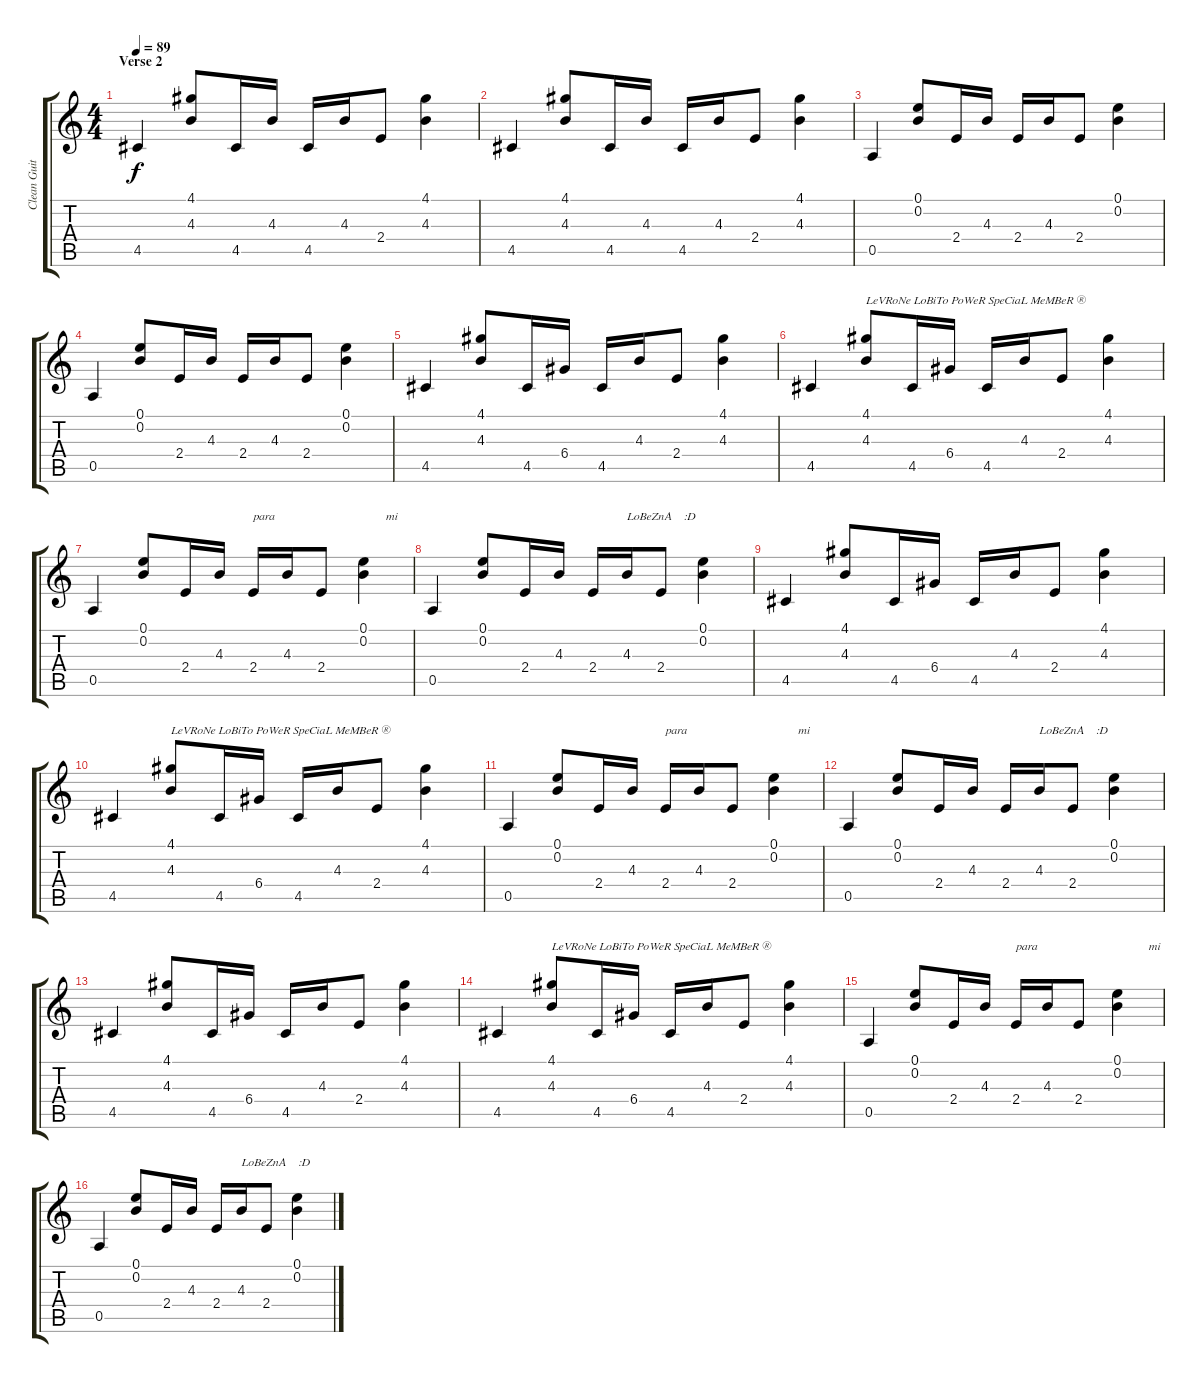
\track ("Clean Guitar" "Clean Guit") {instrument electricguitarclean}
\staff {score tabs}
\tuning (E4 B3 G3 D3 A2 E2) {hide}
\ts (4 4)
\section ("" "Verse 2")
\tempo 89
\clef g2
\ks c
4.5.4{dy f} (4.1 4.3).8 4.5.16 4.3.16 4.5.16 4.3.16 2.4.8 (4.1 4.3).4 |
4.5.4 (4.1 4.3).8 4.5.16 4.3.16 4.5.16 4.3.16 2.4.8 (4.1 4.3).4 |
0.5.4 (0.1 0.2).8 2.4.16 4.3.16 2.4.16 4.3.16 2.4.8 (0.1 0.2).4 |
0.5.4 (0.1 0.2).8{txt ""} 2.4.16 4.3.16 2.4.16 4.3.16 2.4.8 (0.1 0.2).4 |
4.5.4 (4.1 4.3).8 4.5.16 6.4.16 4.5.16 4.3.16 2.4.8 (4.1 4.3).4 |
4.5.4 (4.1 4.3).8{txt "LeVRoNe LoBiTo PoWeR SpeCiaL MeMBeR ®"} 4.5.16 6.4.16 4.5.16 4.3.16 2.4.8 (4.1 4.3).4 |
0.5.4 (0.1 0.2).8 2.4.16 4.3.16 2.4.16{txt "para                                     mi"} 4.3.16 2.4.8 (0.1 0.2).4 |
0.5.4 (0.1 0.2).8 2.4.16 4.3.16 2.4.16 4.3.16{txt "LoBeZnA    :D"} 2.4.8 (0.1 0.2).4 |
4.5.4 (4.1 4.3).8 4.5.16 6.4.16 4.5.16 4.3.16 2.4.8 (4.1 4.3).4 |
4.5.4 (4.1 4.3).8{txt "LeVRoNe LoBiTo PoWeR SpeCiaL MeMBeR ®"} 4.5.16 6.4.16 4.5.16 4.3.16 2.4.8 (4.1 4.3).4 |
0.5.4 (0.1 0.2).8 2.4.16 4.3.16 2.4.16{txt "para                                     mi"} 4.3.16 2.4.8 (0.1 0.2).4 |
0.5.4 (0.1 0.2).8 2.4.16 4.3.16 2.4.16 4.3.16{txt "LoBeZnA    :D"} 2.4.8 (0.1 0.2).4 |
4.5.4 (4.1 4.3).8 4.5.16 6.4.16 4.5.16 4.3.16 2.4.8 (4.1 4.3).4 |
4.5.4 (4.1 4.3).8{txt "LeVRoNe LoBiTo PoWeR SpeCiaL MeMBeR ®"} 4.5.16 6.4.16 4.5.16 4.3.16 2.4.8 (4.1 4.3).4 |
0.5.4 (0.1 0.2).8 2.4.16 4.3.16 2.4.16{txt "para                                     mi"} 4.3.16 2.4.8 (0.1 0.2).4 |
0.5.4 (0.1 0.2).8 2.4.16 4.3.16 2.4.16 4.3.16{txt "LoBeZnA    :D"} 2.4.8 (0.1 0.2).4
